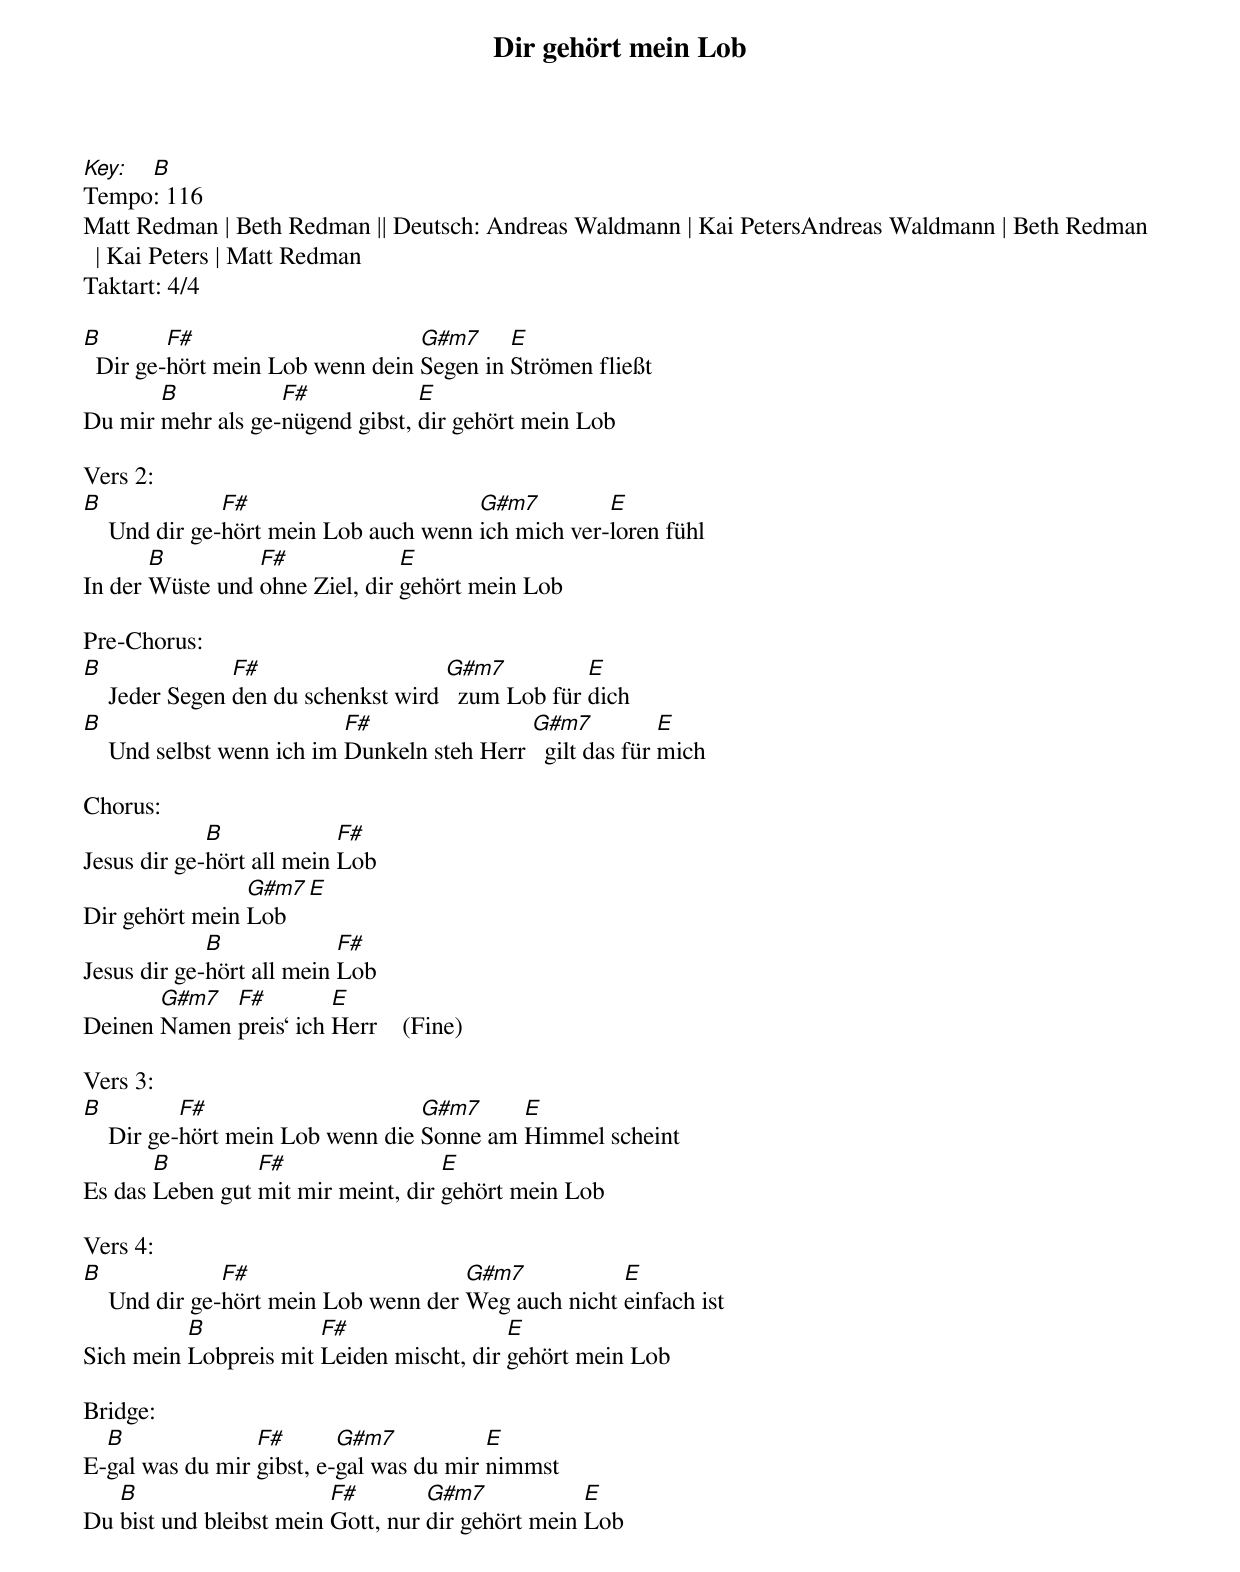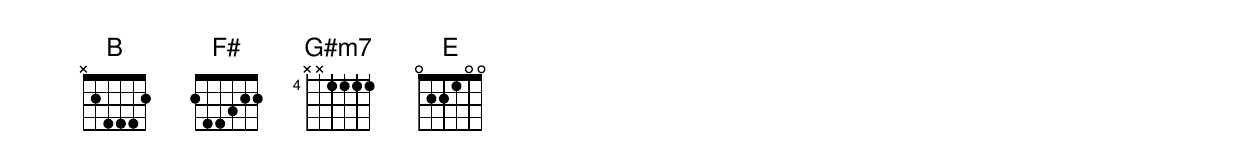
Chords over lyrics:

Dir gehört mein Lob
Key: B
Tempo: 116
Matt Redman | Beth Redman || Deutsch: Andreas Waldmann | Kai PetersAndreas Waldmann | Beth Redman | Kai Peters | Matt Redman
Taktart: 4/4
CCLI: CCLI-Liednummer 5298170

B        F#                      G#m7     E
  Dir ge-hört mein Lob wenn dein Segen in Strömen fließt
       B           F#            E
Du mir mehr als ge-nügend gibst, dir gehört mein Lob

Vers 2:
B              F#                      G#m7         E
    Und dir ge-hört mein Lob auch wenn ich mich ver-loren fühl
       B         F#             E
In der Wüste und ohne Ziel, dir gehört mein Lob

Pre-Chorus:
B               F#                   G#m7          E
    Jeder Segen den du schenkst wird   zum Lob für dich
B                          F#                G#m7           E
    Und selbst wenn ich im Dunkeln steh Herr   gilt das für mich

Chorus:
             B             F#
Jesus dir ge-hört all mein Lob
                G#m7     E
Dir gehört mein Lob
             B             F#
Jesus dir ge-hört all mein Lob
       G#m7  F#         E
Deinen Namen preis‘ ich Herr    (Fine)

Vers 3:
B          F#                     G#m7     E
    Dir ge-hört mein Lob wenn die Sonne am Himmel scheint
       B         F#                 E
Es das Leben gut mit mir meint, dir gehört mein Lob

Vers 4:
B              F#                     G#m7           E
    Und dir ge-hört mein Lob wenn der Weg auch nicht einfach ist
          B            F#                 E
Sich mein Lobpreis mit Leiden mischt, dir gehört mein Lob

Bridge:
  B              F#       G#m7           E
E-gal was du mir gibst, e-gal was du mir nimmst
   B                     F#        G#m7            E
Du bist und bleibst mein Gott, nur dir gehört mein Lob
